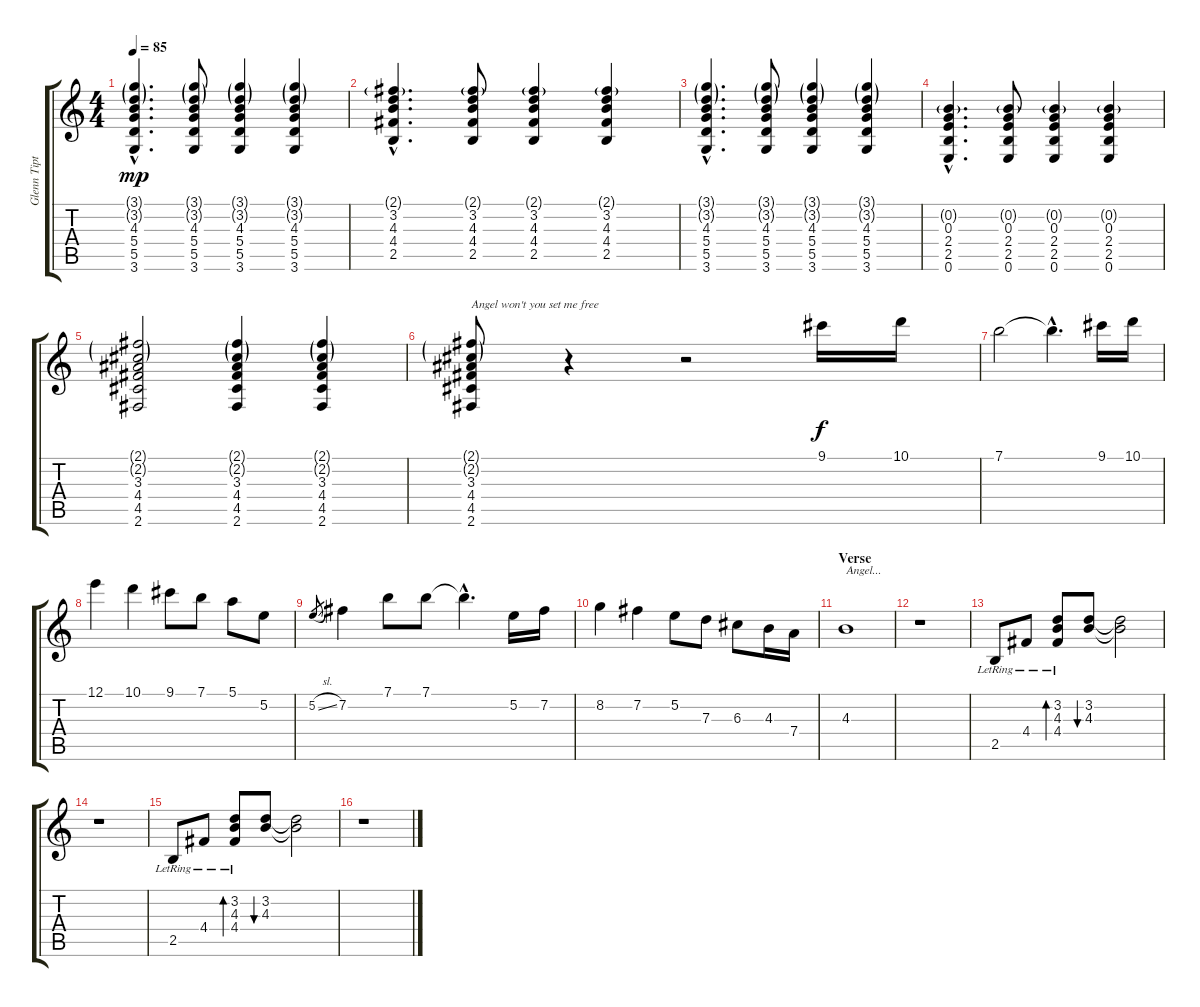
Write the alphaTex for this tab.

\track ("Glenn Tipton" "Glenn Tipt") {instrument acousticguitarnylon}
\staff {score tabs}
\tuning (E4 B3 G3 D3 A2 E2) {hide}
\ts (4 4)
\tempo 85
\clef g2
\ks c
(3.1{g hac} 3.2{g hac} 4.3{hac} 5.4{hac} 5.5{hac} 3.6{hac}).4{d dy mp} (3.1{g} 3.2{g} 4.3 5.4 5.5 3.6).8 (3.1{g} 3.2{g} 4.3 5.4 5.5 3.6).4 (3.1{g} 3.2{g} 4.3 5.4 5.5 3.6).4 |
(2.1{g hac} 3.2{hac} 4.3{hac} 4.4{hac} 2.5{hac}).4{d} (2.1{g} 3.2 4.3 4.4 2.5).8 (2.1{g} 3.2 4.3 4.4 2.5).4 (2.1{g} 3.2 4.3 4.4 2.5).4 |
(3.1{g hac} 3.2{g hac} 4.3{hac} 5.4{hac} 5.5{hac} 3.6{hac}).4{d} (3.1{g} 3.2{g} 4.3 5.4 5.5 3.6).8 (3.1{g} 3.2{g} 4.3 5.4 5.5 3.6).4 (3.1{g} 3.2{g} 4.3 5.4 5.5 3.6).4 |
(0.2{g hac} 0.3{hac} 2.4{hac} 2.5{hac} 0.6{hac}).4{d} (0.2{g} 0.3 2.4 2.5 0.6).8 (0.2{g} 0.3 2.4 2.5 0.6).4 (0.2{g} 0.3 2.4 2.5 0.6).4 |
(2.1{g} 2.2{g} 3.3 4.4 4.5 2.6).2 (2.1{g} 2.2{g} 3.3 4.4 4.5 2.6).4 (2.1{g} 2.2{g} 3.3 4.4 4.5 2.6).4 |
(2.1{g} 2.2{g} 3.3 4.4 4.5 2.6).8{txt "Angel won't you set me free"} r.4 r.2 9.1.16{dy f} 10.1.16 |
7.1.2 7.1{hac t}.4{d} 9.1.16 10.1.16 |
12.1.4 10.1.4 9.1.8 7.1.8 5.1.8 5.2.8 |
5.2{sl}.8{gr} 7.2.4 7.1.8 7.1.8 7.1{hac t}.4{d} 5.2.16 7.2.16 |
8.2.4 7.2.4 5.2.8 7.3.8 6.3.8 4.3.16 7.4.16 |
\section ("" "Verse")
4.3.1{txt "Angel..."} |
r.1 |
2.5{lr}.8{volume 11 balance 16} 4.4{lr}.8 (3.2 4.3 4.4{lr}).8{bd 240} (3.2 4.3).8{bu 240} (3.2{t} 4.3{t}).2 |
r.1 |
2.5{lr}.8{volume 11 balance 16} 4.4{lr}.8 (3.2 4.3 4.4{lr}).8{bd 240} (3.2 4.3).8{bu 240} (3.2{t} 4.3{t}).2 |
r.1
